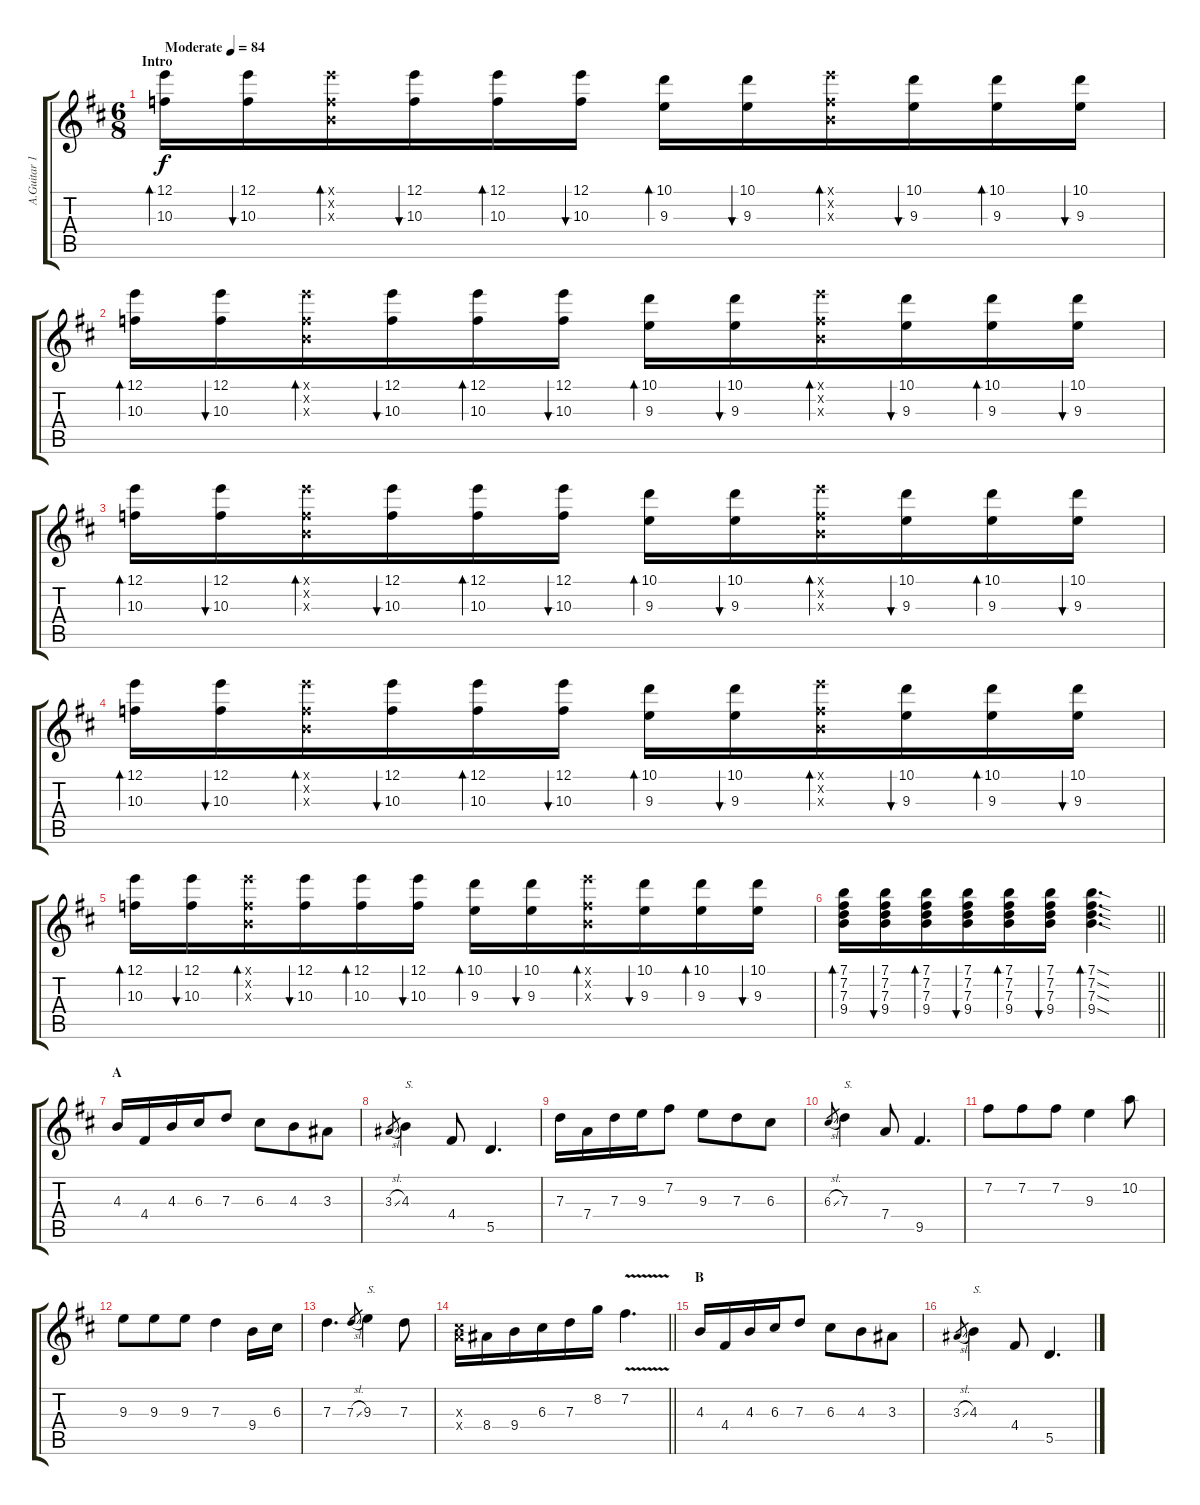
\track ("A.Guitar 1" "A.Guitar 1") {instrument acousticguitarsteel}
\staff {score tabs}
\tuning (E4 B3 G3 D3 A2 E2) {hide}
\ts (6 8)
\section ("" "Intro")
\tempo (84 "Moderate")
\clef g2
\ks d
(12.1 10.3).16{bd 30 dy f instrument acousticguitarsteel} (12.1 10.3).16{bu 30} (12.1{x} 0.2{x} 10.3{x}).16{bd 30} (12.1 10.3).16{bu 30} (12.1 10.3).16{bd 30} (12.1 10.3).16{bu 30} (10.1 9.3).16{bd 30} (10.1 9.3).16{bu 30} (12.1{x} 0.2{x} 10.3{x}).16{bd 30} (10.1 9.3).16{bu 30} (10.1 9.3).16{bd 30} (10.1 9.3).16{bu 30} |
(12.1 10.3).16{bd 30} (12.1 10.3).16{bu 30} (12.1{x} 0.2{x} 10.3{x}).16{bd 30} (12.1 10.3).16{bu 30} (12.1 10.3).16{bd 30} (12.1 10.3).16{bu 30} (10.1 9.3).16{bd 30} (10.1 9.3).16{bu 30} (12.1{x} 0.2{x} 10.3{x}).16{bd 30} (10.1 9.3).16{bu 30} (10.1 9.3).16{bd 30} (10.1 9.3).16{bu 30} |
(12.1 10.3).16{bd 30} (12.1 10.3).16{bu 30} (12.1{x} 0.2{x} 10.3{x}).16{bd 30} (12.1 10.3).16{bu 30} (12.1 10.3).16{bd 30} (12.1 10.3).16{bu 30} (10.1 9.3).16{bd 30} (10.1 9.3).16{bu 30} (12.1{x} 0.2{x} 10.3{x}).16{bd 30} (10.1 9.3).16{bu 30} (10.1 9.3).16{bd 30} (10.1 9.3).16{bu 30} |
(12.1 10.3).16{bd 30} (12.1 10.3).16{bu 30} (12.1{x} 0.2{x} 10.3{x}).16{bd 30} (12.1 10.3).16{bu 30} (12.1 10.3).16{bd 30} (12.1 10.3).16{bu 30} (10.1 9.3).16{bd 30} (10.1 9.3).16{bu 30} (12.1{x} 0.2{x} 10.3{x}).16{bd 30} (10.1 9.3).16{bu 30} (10.1 9.3).16{bd 30} (10.1 9.3).16{bu 30} |
(12.1 10.3).16{bd 30} (12.1 10.3).16{bu 30} (12.1{x} 0.2{x} 10.3{x}).16{bd 30} (12.1 10.3).16{bu 30} (12.1 10.3).16{bd 30} (12.1 10.3).16{bu 30} (10.1 9.3).16{bd 30} (10.1 9.3).16{bu 30} (12.1{x} 0.2{x} 10.3{x}).16{bd 30} (10.1 9.3).16{bu 30} (10.1 9.3).16{bd 30} (10.1 9.3).16{bu 30} |
\barLineRight lightlight
(7.1 7.2 7.3 9.4).16{bd 30} (7.1 7.2 7.3 9.4).16{bu 30} (7.1 7.2 7.3 9.4).16{bd 30} (7.1 7.2 7.3 9.4).16{bu 30} (7.1 7.2 7.3 9.4).16{bd 30} (7.1 7.2 7.3 9.4).16{bu 30} (7.1{sod} 7.2{sod} 7.3{sod} 9.4{sod}).4{d bd 30} |
\section ("" "A")
4.3.16 4.4.16 4.3.16 6.3.16 7.3.8 6.3.8 4.3.8 3.3.8 |
3.3{sl}.8{gr} 4.3.4{txt "S."} 4.4.8 5.5.4{d} |
7.3.16 7.4.16 7.3.16 9.3.16 7.2.8 9.3.8 7.3.8 6.3.8 |
6.3{sl}.8{gr} 7.3.4{txt "S."} 7.4.8 9.5.4{d} |
7.2.8 7.2.8 7.2.8 9.3.4 10.2.8 |
9.3.8 9.3.8 9.3.8 7.3.4 9.4.16 6.3.16 |
7.3.4{d} 7.3{sl}.8{gr} 9.3.4{txt "S."} 7.3.8 |
\barLineRight lightlight
(6.3{x} 7.4{x}).16 8.4.16 9.4.16 6.3.16 7.3.16 8.2.16 7.2{v}.4{d} |
\section ("" "B")
4.3.16 4.4.16 4.3.16 6.3.16 7.3.8 6.3.8 4.3.8 3.3.8 |
3.3{sl}.8{gr} 4.3.4{txt "S."} 4.4.8 5.5.4{d}
